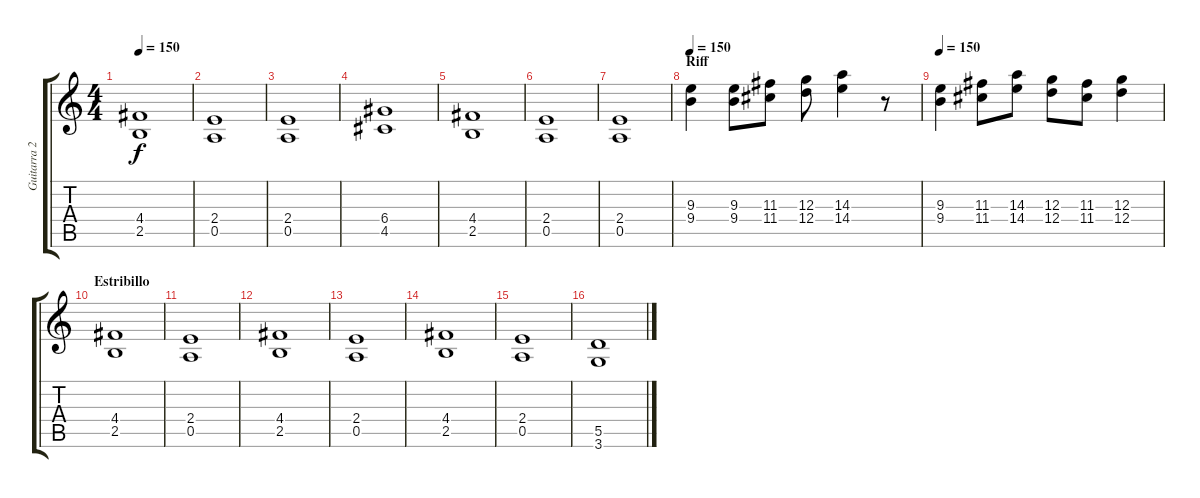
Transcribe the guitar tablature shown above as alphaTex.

\track ("Guitarra 2" "Guitarra 2") {instrument overdrivenguitar}
\staff {score tabs}
\tuning (E4 B3 G3 D3 A2 E2) {hide}
\ts (4 4)
\tempo 150
\clef g2
\ks c
(4.4 2.5).1{dy f} |
(2.4 0.5).1 |
(2.4 0.5).1 |
(6.4 4.5).1 |
(4.4 2.5).1 |
(2.4 0.5).1 |
(2.4 0.5).1 |
\section ("" "Riff")
\tempo 150
(9.3 9.4).4{volume 16} (9.3 9.4).8 (11.3 11.4).8 (12.3 12.4).8 (14.3 14.4).4 r.8 |
\tempo 150
(9.3 9.4).4 (11.3 11.4).8 (14.3 14.4).8 (12.3 12.4).8 (11.3 11.4).8 (12.3 12.4).4 |
\section ("" "Estribillo")
(4.4 2.5).1{volume 11} |
(2.4 0.5).1 |
(4.4 2.5).1 |
(2.4 0.5).1 |
(4.4 2.5).1 |
(2.4 0.5).1 |
(5.5 3.6).1
